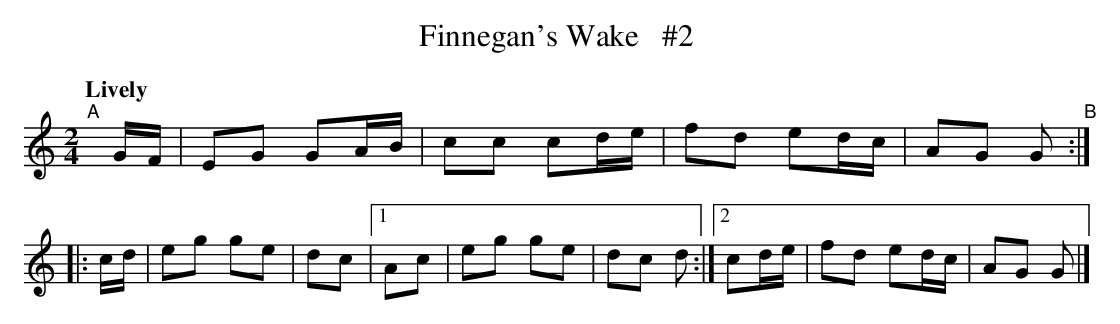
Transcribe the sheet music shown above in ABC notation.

X:1
T: Finnegan's Wake   #2
c: F.O'Neill
Q: "Lively"
M: 2/4
L: 1/8
K: C
"^A"[|] G/F/ | EG GA/B/ | cc cd/e/ | fd ed/c/ | AG G \
"^B":: c/d/ | eg ge | dc |\
[1 Ac | eg ge | dc d :|[2 cd/e/ | fd ed/c/ | AG G |]
